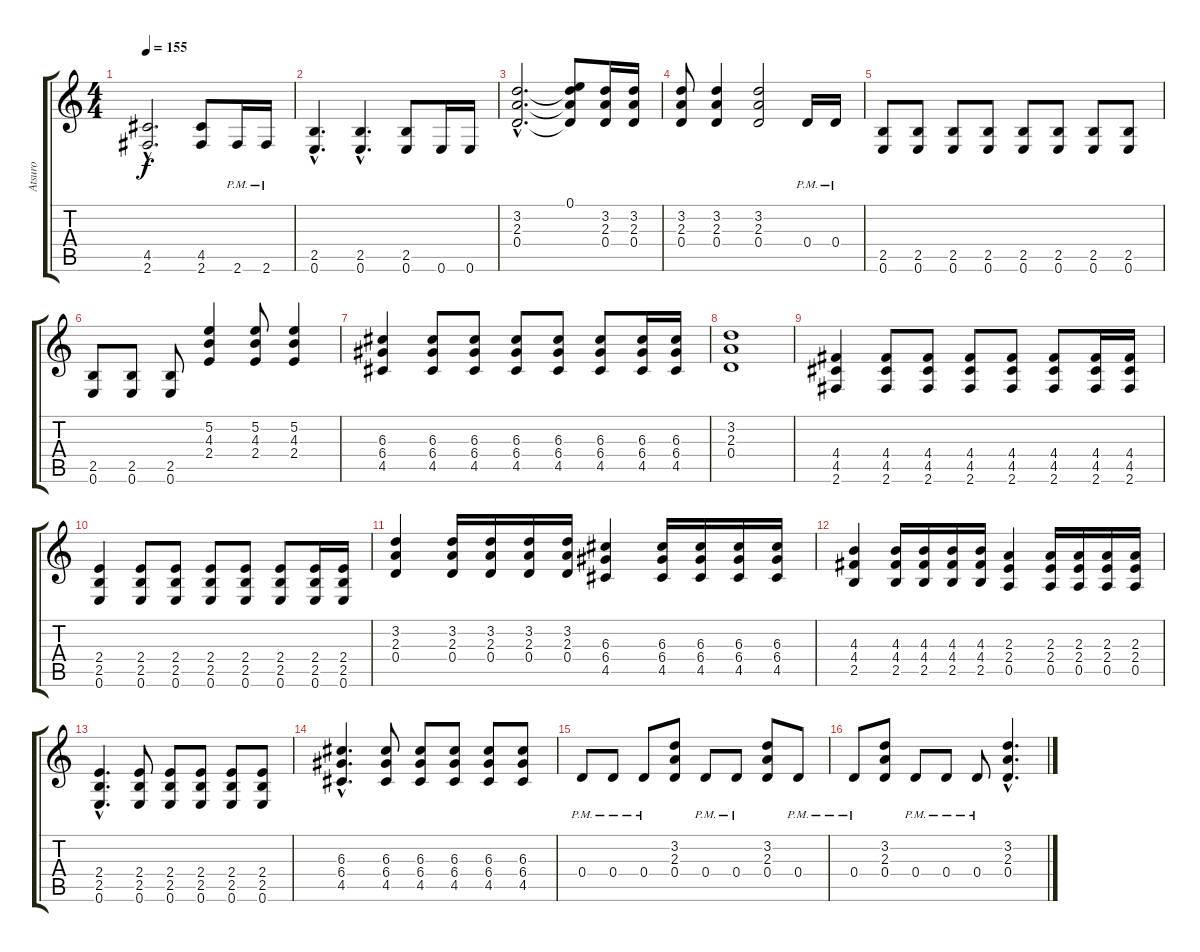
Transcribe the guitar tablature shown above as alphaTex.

\track ("Atsuro" "Atsuro") {instrument distortionguitar}
\staff {score tabs}
\tuning (E4 B3 G3 D3 A2 E2) {hide}
\ts (4 4)
\tempo 155
\clef g2
\ks c
(4.5{hac} 2.6{hac}).2{d dy f} (4.5 2.6).8 2.6{pm}.16 2.6{pm}.16 |
(2.5{hac} 0.6{hac}).4{d} (2.5{hac} 0.6{hac}).4{d} (2.5 0.6).8 0.6.16 0.6.16 |
(3.2{hac} 2.3{hac} 0.4{hac}).2{d} (0.1 3.2{t} 2.3{t} 0.4{t}).8 (3.2 2.3 0.4).16 (3.2 2.3 0.4).16 |
(3.2 2.3 0.4).8 (3.2 2.3 0.4).4 (3.2 2.3 0.4).2 0.4{pm}.16 0.4{pm}.16 |
(2.5 0.6).8 (2.5 0.6).8 (2.5 0.6).8 (2.5 0.6).8 (2.5 0.6).8 (2.5 0.6).8 (2.5 0.6).8 (2.5 0.6).8 |
(2.5 0.6).8 (2.5 0.6).8 (2.5 0.6).8 (5.2 4.3 2.4).4 (5.2 4.3 2.4).8 (5.2 4.3 2.4).4 |
(6.3 6.4 4.5).4 (6.3 6.4 4.5).8 (6.3 6.4 4.5).8 (6.3 6.4 4.5).8 (6.3 6.4 4.5).8 (6.3 6.4 4.5).8 (6.3 6.4 4.5).16 (6.3 6.4 4.5).16 |
(3.2 2.3 0.4).1 |
(4.4 4.5 2.6).4 (4.4 4.5 2.6).8 (4.4 4.5 2.6).8 (4.4 4.5 2.6).8 (4.4 4.5 2.6).8 (4.4 4.5 2.6).8 (4.4 4.5 2.6).16 (4.4 4.5 2.6).16 |
(2.4 2.5 0.6).4 (2.4 2.5 0.6).8 (2.4 2.5 0.6).8 (2.4 2.5 0.6).8 (2.4 2.5 0.6).8 (2.4 2.5 0.6).8 (2.4 2.5 0.6).16 (2.4 2.5 0.6).16 |
(3.2 2.3 0.4).4 (3.2 2.3 0.4).16 (3.2 2.3 0.4).16 (3.2 2.3 0.4).16 (3.2 2.3 0.4).16 (6.3 6.4 4.5).4 (6.3 6.4 4.5).16 (6.3 6.4 4.5).16 (6.3 6.4 4.5).16 (6.3 6.4 4.5).16 |
(4.3 4.4 2.5).4 (4.3 4.4 2.5).16 (4.3 4.4 2.5).16 (4.3 4.4 2.5).16 (4.3 4.4 2.5).16 (2.3 2.4 0.5).4 (2.3 2.4 0.5).16 (2.3 2.4 0.5).16 (2.3 2.4 0.5).16 (2.3 2.4 0.5).16 |
(2.4{hac} 2.5{hac} 0.6{hac}).4{d} (2.4 2.5 0.6).8 (2.4 2.5 0.6).8 (2.4 2.5 0.6).8 (2.4 2.5 0.6).8 (2.4 2.5 0.6).8 |
(6.3{hac} 6.4{hac} 4.5{hac}).4{d} (6.3 6.4 4.5).8 (6.3 6.4 4.5).8 (6.3 6.4 4.5).8 (6.3 6.4 4.5).8 (6.3 6.4 4.5).8 |
0.4{pm}.8 0.4{pm}.8 0.4{pm}.8 (3.2 2.3 0.4).8 0.4{pm}.8 0.4{pm}.8 (3.2 2.3 0.4).8 0.4{pm}.8 |
0.4{pm}.8 (3.2 2.3 0.4).8 0.4{pm}.8 0.4{pm}.8 0.4{pm}.8 (3.2{hac} 2.3{hac} 0.4{hac}).4{d}
